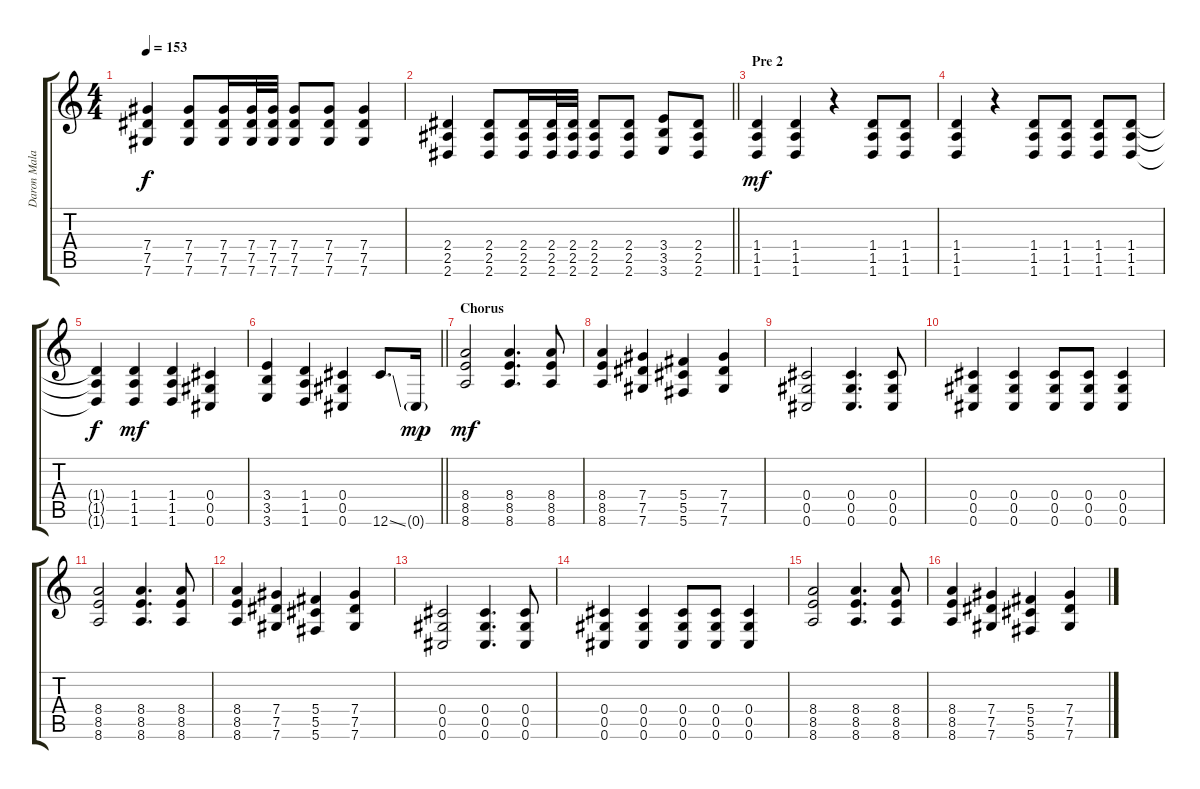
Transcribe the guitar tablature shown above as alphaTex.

\track ("Daron Malakian" "Daron Mala") {instrument distortionguitar}
\staff {score tabs}
\tuning (Eb4 Bb3 Gb3 Db3 Ab2 Db2) {hide}
\ts (4 4)
\tempo 153
\clef g2
\ks c
(7.4 7.5 7.6).4{dy f} (7.4 7.5 7.6).8 (7.4 7.5 7.6).16 (7.4 7.5 7.6).32 (7.4 7.5 7.6).32 (7.4 7.5 7.6).8 (7.4 7.5 7.6).8 (7.4 7.5 7.6).4 |
\barLineRight lightlight
(2.4 2.5 2.6).4 (2.4 2.5 2.6).8 (2.4 2.5 2.6).16 (2.4 2.5 2.6).32 (2.4 2.5 2.6).32 (2.4 2.5 2.6).8 (2.4 2.5 2.6).8 (3.4 3.5 3.6).8 (2.4 2.5 2.6).8 |
\section ("" "Pre 2")
(1.4 1.5 1.6).4{dy mf} (1.4 1.5 1.6).4 r.4 (1.4 1.5 1.6).8 (1.4 1.5 1.6).8 |
(1.4 1.5 1.6).4 r.4 (1.4 1.5 1.6).8 (1.4 1.5 1.6).8 (1.4 1.5 1.6).8 (1.4 1.5 1.6).8 |
(1.4{t} 1.5{t} 1.6{t}).4{dy f} (1.4 1.5 1.6).4{dy mf} (1.4 1.5 1.6).4 (0.4 0.5 0.6).4 |
\barLineRight lightlight
(3.4 3.5 3.6).4 (1.4 1.5 1.6).4 (0.4 0.5 0.6).4 12.6{ss}.8{d} 0.6{g}.16{dy mp} |
\section ("" "Chorus")
(8.4 8.5 8.6).2{dy mf} (8.4 8.5 8.6).4{d} (8.4 8.5 8.6).8 |
(8.4 8.5 8.6).4 (7.4 7.5 7.6).4 (5.4 5.5 5.6).4 (7.4 7.5 7.6).4 |
(0.4 0.5 0.6).2 (0.4 0.5 0.6).4{d} (0.4 0.5 0.6).8 |
(0.4 0.5 0.6).4 (0.4 0.5 0.6).4 (0.4 0.5 0.6).8 (0.4 0.5 0.6).8 (0.4 0.5 0.6).4 |
(8.4 8.5 8.6).2 (8.4 8.5 8.6).4{d} (8.4 8.5 8.6).8 |
(8.4 8.5 8.6).4 (7.4 7.5 7.6).4 (5.4 5.5 5.6).4 (7.4 7.5 7.6).4 |
(0.4 0.5 0.6).2 (0.4 0.5 0.6).4{d} (0.4 0.5 0.6).8 |
(0.4 0.5 0.6).4 (0.4 0.5 0.6).4 (0.4 0.5 0.6).8 (0.4 0.5 0.6).8 (0.4 0.5 0.6).4 |
(8.4 8.5 8.6).2 (8.4 8.5 8.6).4{d} (8.4 8.5 8.6).8 |
(8.4 8.5 8.6).4 (7.4 7.5 7.6).4 (5.4 5.5 5.6).4 (7.4 7.5 7.6).4
